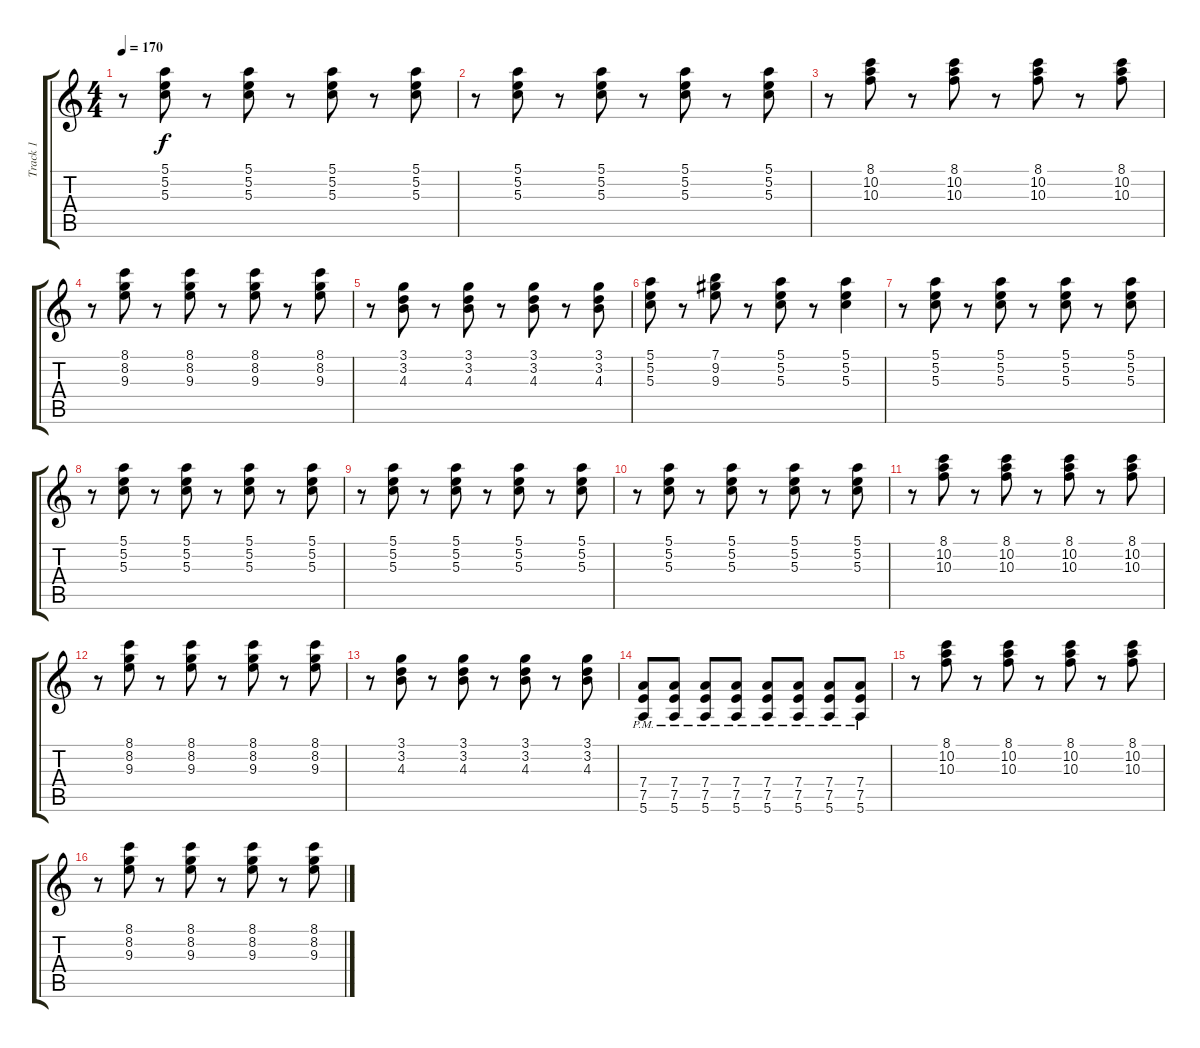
\track ("Track 1" "Track 1") {instrument distortionguitar}
\staff {score tabs}
\tuning (E4 B3 G3 D3 A2 E2) {hide}
\ts (4 4)
\tempo 170
\clef g2
\ks c
r.8{dy f} (5.1 5.2 5.3).8 r.8 (5.1 5.2 5.3).8 r.8 (5.1 5.2 5.3).8 r.8 (5.1 5.2 5.3).8 |
r.8 (5.1 5.2 5.3).8 r.8 (5.1 5.2 5.3).8 r.8 (5.1 5.2 5.3).8 r.8 (5.1 5.2 5.3).8 |
r.8 (8.1 10.2 10.3).8 r.8 (8.1 10.2 10.3).8 r.8 (8.1 10.2 10.3).8 r.8 (8.1 10.2 10.3).8 |
r.8 (8.1 8.2 9.3).8 r.8 (8.1 8.2 9.3).8 r.8 (8.1 8.2 9.3).8 r.8 (8.1 8.2 9.3).8 |
r.8 (3.1 3.2 4.3).8 r.8 (3.1 3.2 4.3).8 r.8 (3.1 3.2 4.3).8 r.8 (3.1 3.2 4.3).8 |
(5.1 5.2 5.3).8 r.8 (7.1 9.2 9.3).8 r.8 (5.1 5.2 5.3).8 r.8 (5.1 5.2 5.3).4 |
r.8{instrument electricguitarclean} (5.1 5.2 5.3).8 r.8 (5.1 5.2 5.3).8 r.8 (5.1 5.2 5.3).8 r.8 (5.1 5.2 5.3).8 |
r.8 (5.1 5.2 5.3).8 r.8 (5.1 5.2 5.3).8 r.8 (5.1 5.2 5.3).8 r.8 (5.1 5.2 5.3).8 |
r.8 (5.1 5.2 5.3).8 r.8 (5.1 5.2 5.3).8 r.8 (5.1 5.2 5.3).8 r.8 (5.1 5.2 5.3).8 |
r.8 (5.1 5.2 5.3).8 r.8 (5.1 5.2 5.3).8 r.8 (5.1 5.2 5.3).8 r.8 (5.1 5.2 5.3).8 |
r.8 (8.1 10.2 10.3).8 r.8 (8.1 10.2 10.3).8 r.8 (8.1 10.2 10.3).8 r.8 (8.1 10.2 10.3).8 |
r.8 (8.1 8.2 9.3).8 r.8 (8.1 8.2 9.3).8 r.8 (8.1 8.2 9.3).8 r.8 (8.1 8.2 9.3).8 |
r.8 (3.1 3.2 4.3).8 r.8 (3.1 3.2 4.3).8 r.8 (3.1 3.2 4.3).8 r.8 (3.1 3.2 4.3).8 |
(7.4{pm} 7.5{pm} 5.6{pm}).8 (7.4{pm} 7.5{pm} 5.6{pm}).8 (7.4{pm} 7.5{pm} 5.6{pm}).8 (7.4{pm} 7.5{pm} 5.6{pm}).8 (7.4{pm} 7.5{pm} 5.6{pm}).8 (7.4{pm} 7.5{pm} 5.6{pm}).8 (7.4{pm} 7.5{pm} 5.6{pm}).8 (7.4{pm} 7.5{pm} 5.6{pm}).8 |
r.8 (8.1 10.2 10.3).8 r.8 (8.1 10.2 10.3).8 r.8 (8.1 10.2 10.3).8 r.8 (8.1 10.2 10.3).8 |
r.8 (8.1 8.2 9.3).8 r.8 (8.1 8.2 9.3).8 r.8 (8.1 8.2 9.3).8 r.8 (8.1 8.2 9.3).8
